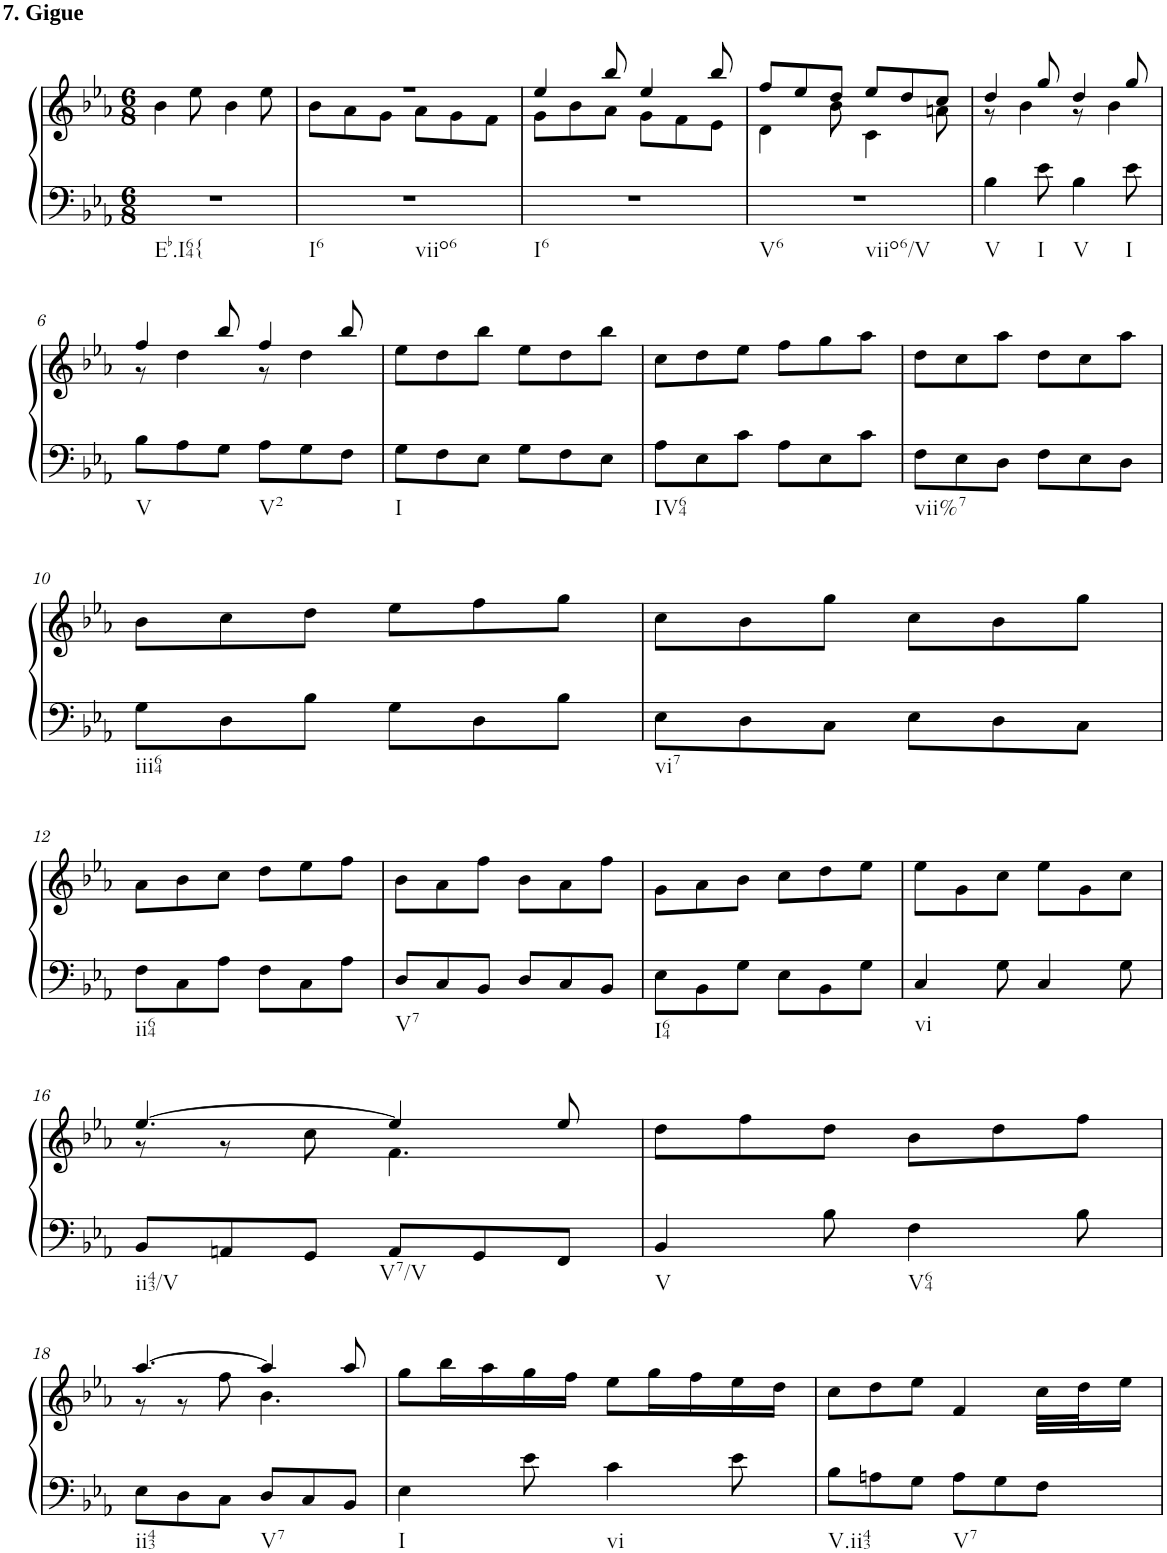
**kern	**kern
*part1	*part1
*staff2	*staff1
*I"Klavier linke Hand	*
*clefF4	*clefG2
*k[b-e-a-]	*k[b-e-a-]
*M6/8	*M6/8
=1	=1
*	*^
!	!LO:TX:a:B:t=7. Gigue	!
!LO:TX:b:t=Eb.I64{	!	!
2.r	2.ryy	4b-\
.	.	8ee-\
.	.	4b-\
.	.	8ee-\
=2	=2	=2
!LO:TX:b:t=I6	!	!
!LO:TX:b:t=viio6	!	!
2.r	2.r	8b-\L
.	.	8a-\
.	.	8g\J
.	.	8a-\L
.	.	8g\
.	.	8f\J
=3	=3	=3
!LO:TX:b:t=I6	!	!
2.r	4ee-/	8g\L
.	.	8b-\
.	8bb-/	8a-\J
.	4ee-/	8g\L
.	.	8f\
.	8bb-/	8e-\J
=4	=4	=4
!LO:TX:b:t=V6	!	!
!LO:TX:b:t=viio6/V	!	!
2.r	8ff/L	4d\
.	8ee-/	.
.	8dd/J	8b-\
.	8ee-/L	4c\
.	8dd/	.
.	8cc/J	8an\
=5	=5	=5
!LO:TX:b:t=V	!	!
4B-\	4dd/	8r
.	.	4b-\
!LO:TX:b:t=I	!	!
8e-\	8gg/	.
!LO:TX:b:t=V	!	!
4B-\	4dd/	8r
.	.	4b-\
!LO:TX:b:t=I	!	!
8e-\	8gg/	.
!!LO:LB:g=z	!!
=6	=6	=6
!LO:TX:b:t=V	!	!
8B-\L	4ff/	8r
8A-\	.	4dd\
8G\J	8bb-/	.
!LO:TX:b:t=V2	!	!
8A-\L	4ff/	8r
8G\	.	4dd\
8F\J	8bb-/	.
=7	=7	=7
!LO:TX:b:t=I	!	!
8G\L	2.ryy	8ee-\L
8F\	.	8dd\
8E-\J	.	8bb-\J
8G\L	.	8ee-\L
8F\	.	8dd\
8E-\J	.	8bb-\J
=8	=8	=8
!LO:TX:b:t=IV64	!	!
8A-\L	2.ryy	8cc\L
8E-\	.	8dd\
8c\J	.	8ee-\J
8A-\L	.	8ff\L
8E-\	.	8gg\
8c\J	.	8aa-\J
=9	=9	=9
!LO:TX:b:t=vii%7	!	!
8F\L	2.ryy	8dd\L
8E-\	.	8cc\
8D\J	.	8aa-\J
8F\L	.	8dd\L
8E-\	.	8cc\
8D\J	.	8aa-\J
!!LO:LB:g=z	!!
=10	=10	=10
!LO:TX:b:t=iii64	!	!
8G\L	2.ryy	8b-\L
8D\	.	8cc\
8B-\J	.	8dd\J
8G\L	.	8ee-\L
8D\	.	8ff\
8B-\J	.	8gg\J
=11	=11	=11
!LO:TX:b:t=vi7	!	!
8E-\L	2.ryy	8cc\L
8D\	.	8b-\
8C\J	.	8gg\J
8E-\L	.	8cc\L
8D\	.	8b-\
8C\J	.	8gg\J
!!LO:LB:g=z	!!
=12	=12	=12
!LO:TX:b:t=ii64	!	!
8F\L	2.ryy	8a-\L
8C\	.	8b-\
8A-\J	.	8cc\J
8F\L	.	8dd\L
8C\	.	8ee-\
8A-\J	.	8ff\J
=13	=13	=13
!LO:TX:b:t=V7	!	!
8D/L	2.ryy	8b-\L
8C/	.	8a-\
8BB-/J	.	8ff\J
8D/L	.	8b-\L
8C/	.	8a-\
8BB-/J	.	8ff\J
=14	=14	=14
!LO:TX:b:t=I64	!	!
8E-\L	2.ryy	8g\L
8BB-\	.	8a-\
8G\J	.	8b-\J
8E-\L	.	8cc\L
8BB-\	.	8dd\
8G\J	.	8ee-\J
=15	=15	=15
!LO:TX:b:t=vi	!	!
4C/	2.ryy	8ee-\L
.	.	8g\
8G\	.	8cc\J
4C/	.	8ee-\L
.	.	8g\
8G\	.	8cc\J
!!LO:LB:g=z	!!
=16	=16	=16
!LO:TX:b:t=ii43/V	!	!
8BB-/L	[4.ee-/	8r
8AAn/	.	8r
8GG/J	.	8cc\
!LO:TX:b:t=V7/V	!	!
8AA/L	4ee-/]	4.f\
8GG/	.	.
8FF/J	8ee-/	.
=17	=17	=17
!LO:TX:b:t=V	!	!
4BB-/	2.ryy	8dd\L
.	.	8ff\
8B-\	.	8dd\J
!LO:TX:b:t=V64	!	!
4F\	.	8b-\L
.	.	8dd\
8B-\	.	8ff\J
!!LO:LB:g=z	!!
=18	=18	=18
!LO:TX:b:t=ii43	!	!
8E-\L	[4.aa-/	8r
8D\	.	8r
8C\J	.	8ff\
!LO:TX:b:t=V7	!	!
8D/L	4aa-/]	4.b-\
8C/	.	.
8BB-/J	8aa-/	.
=19	=19	=19
!LO:TX:b:t=I	!	!
4E-\	2.ryy	8gg\L
.	.	16bb-\L
.	.	16aa-\
8e-\	.	16gg\
.	.	16ff\JJ
!LO:TX:b:t=vi	!	!
4c\	.	8ee-\L
.	.	16gg\L
.	.	16ff\
8e-\	.	16ee-\
.	.	16dd\JJ
=20	=20	=20
!LO:TX:b:t=V.ii43	!	!
8B-\L	2.ryy	8cc\L
8An\	.	8dd\
8G\J	.	8ee-\J
!LO:TX:b:t=V7	!	!
8A\L	.	4f/
8G\	.	.
8F\J	.	32cc\LLL
.	.	32dd\J
.	.	16ee-\JJ
*	*v	*v
=	=
*-	*-
